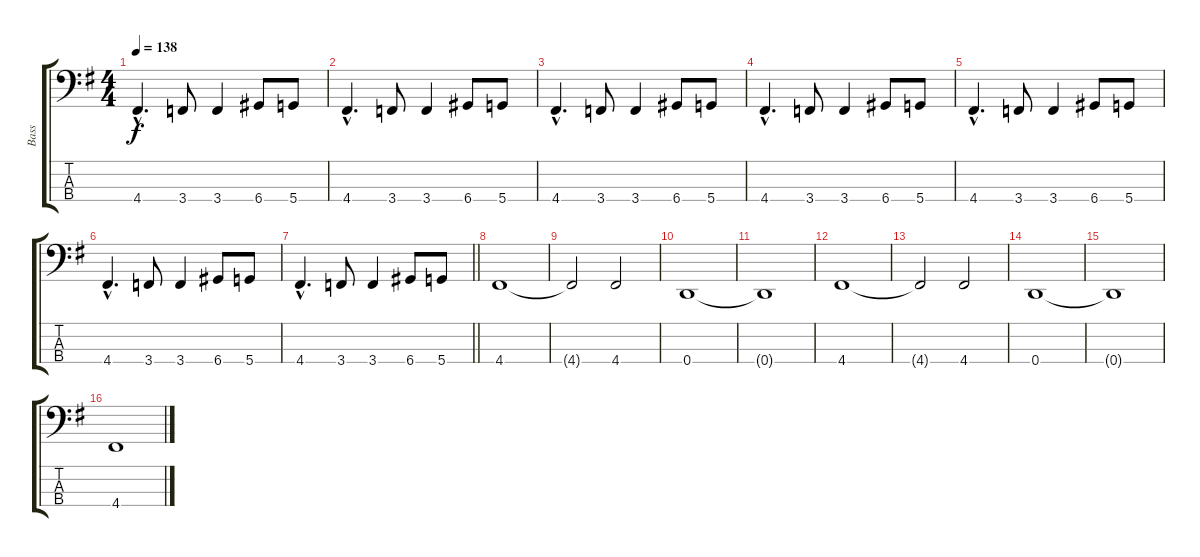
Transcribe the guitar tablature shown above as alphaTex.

\track ("Bass" "Bass") {instrument electricbasspick}
\staff {score tabs}
\tuning (F2 C2 G1 D1) {hide}
\ts (4 4)
\tempo 138
\clef f4
\ks eminor
4.4{hac}.4{d dy f} 3.4.8 3.4.4 6.4.8 5.4.8 |
4.4{hac}.4{d} 3.4.8 3.4.4 6.4.8 5.4.8 |
4.4{hac}.4{d} 3.4.8 3.4.4 6.4.8 5.4.8 |
4.4{hac}.4{d} 3.4.8 3.4.4 6.4.8 5.4.8 |
4.4{hac}.4{d} 3.4.8 3.4.4 6.4.8 5.4.8 |
4.4{hac}.4{d} 3.4.8 3.4.4 6.4.8 5.4.8 |
\barLineRight lightlight
4.4{hac}.4{d} 3.4.8 3.4.4 6.4.8 5.4.8 |
4.4.1 |
4.4{t}.2 4.4.2 |
0.4.1 |
0.4{t}.1 |
4.4.1 |
4.4{t}.2 4.4.2 |
0.4.1 |
0.4{t}.1 |
4.4.1
